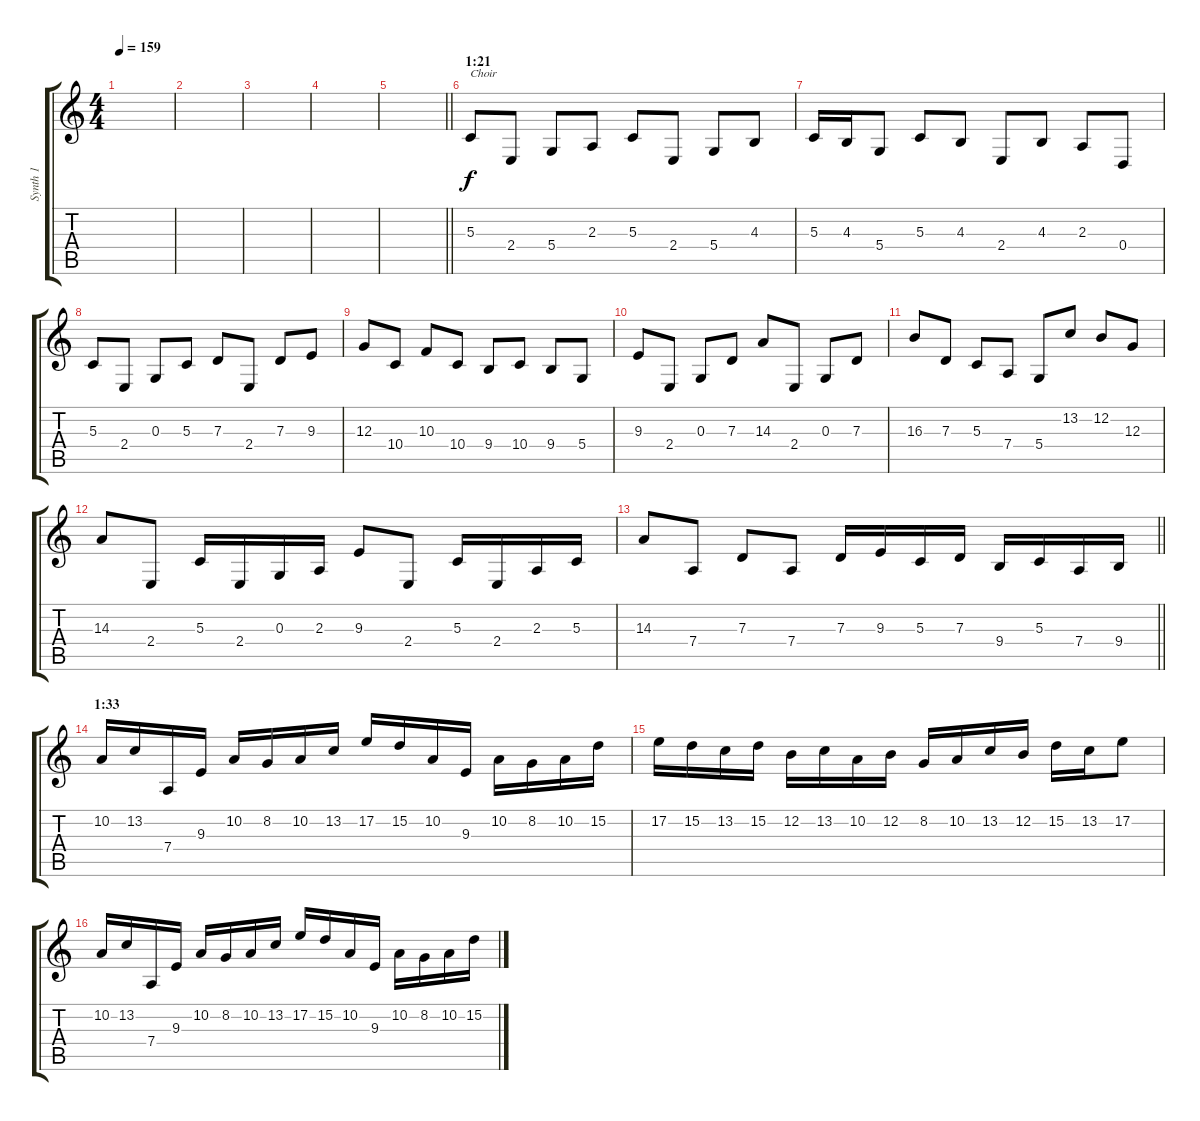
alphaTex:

\track ("Synth 1" "Synth 1") {instrument pad4choir}
\staff {score tabs}
\tuning (E4 B3 G3 D3 A2 E2) {hide}
\ts (4 4)
\tempo 159
\clef g2
\ks c
|
|
|
|
\barLineRight lightlight
|
\section ("" "1:21")
5.3.8{txt "Choir" instrument pad4choir} 2.4.8 5.4.8 2.3.8 5.3.8 2.4.8 5.4.8 4.3.8 |
5.3.16 4.3.16 5.4.8 5.3.8 4.3.8 2.4.8 4.3.8 2.3.8 0.4.8 |
5.3.8 2.4.8 0.3.8 5.3.8 7.3.8 2.4.8 7.3.8 9.3.8 |
12.3.8 10.4.8 10.3.8 10.4.8 9.4.8 10.4.8 9.4.8 5.4.8 |
9.3.8 2.4.8 0.3.8 7.3.8 14.3.8 2.4.8 0.3.8 7.3.8 |
16.3.8 7.3.8 5.3.8 7.4.8 5.4.8 13.2.8 12.2.8 12.3.8 |
14.3.8 2.4.8 5.3.16 2.4.16 0.3.16 2.3.16 9.3.8 2.4.8 5.3.16 2.4.16 2.3.16 5.3.16 |
\barLineRight lightlight
14.3.8 7.4.8 7.3.8 7.4.8 7.3.16 9.3.16 5.3.16 7.3.16 9.4.16 5.3.16 7.4.16 9.4.16 |
\section ("" "1:33")
10.2.16{instrument pad7halo} 13.2.16 7.4.16 9.3.16 10.2.16 8.2.16 10.2.16 13.2.16 17.2.16 15.2.16 10.2.16 9.3.16 10.2.16 8.2.16 10.2.16 15.2.16 |
17.2.16 15.2.16 13.2.16 15.2.16 12.2.16 13.2.16 10.2.16 12.2.16 8.2.16 10.2.16 13.2.16 12.2.16 15.2.16 13.2.16 17.2.8 |
10.2.16 13.2.16 7.4.16 9.3.16 10.2.16 8.2.16 10.2.16 13.2.16 17.2.16 15.2.16 10.2.16 9.3.16 10.2.16 8.2.16 10.2.16 15.2.16
